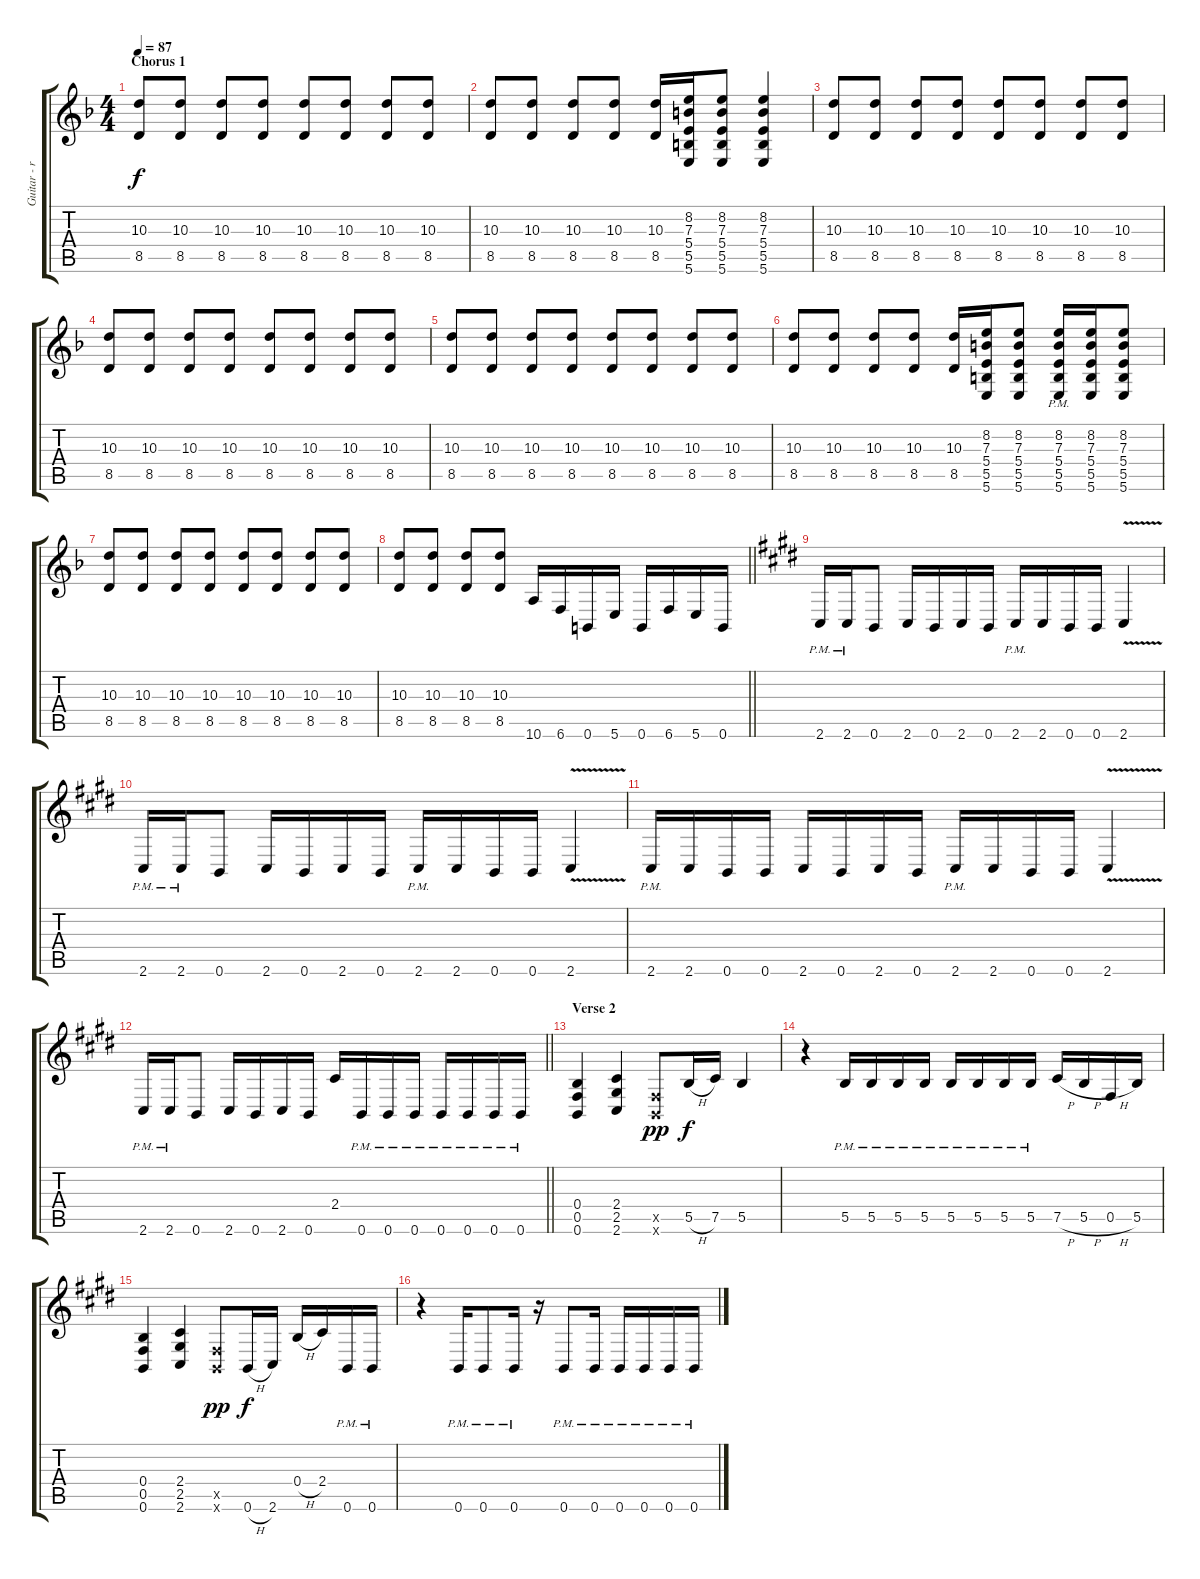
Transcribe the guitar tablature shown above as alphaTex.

\track ("Guitar - right" "Guitar - r") {instrument distortionguitar}
\staff {score tabs}
\tuning (Db4 Ab3 E3 B2 Gb2 B1) {hide}
\ts (4 4)
\section ("" "Chorus 1")
\tempo 87
\clef g2
\ks dminor
(10.3 8.5).8{dy f} (10.3 8.5).8 (10.3 8.5).8 (10.3 8.5).8 (10.3 8.5).8 (10.3 8.5).8 (10.3 8.5).8 (10.3 8.5).8 |
(10.3 8.5).8 (10.3 8.5).8 (10.3 8.5).8 (10.3 8.5).8 (10.3 8.5).16 (8.2 7.3 5.4 5.5 5.6).16 (8.2 7.3 5.4 5.5 5.6).8 (8.2 7.3 5.4 5.5 5.6).4 |
(10.3 8.5).8 (10.3 8.5).8 (10.3 8.5).8 (10.3 8.5).8 (10.3 8.5).8 (10.3 8.5).8 (10.3 8.5).8 (10.3 8.5).8 |
(10.3 8.5).8 (10.3 8.5).8 (10.3 8.5).8 (10.3 8.5).8 (10.3 8.5).8 (10.3 8.5).8 (10.3 8.5).8 (10.3 8.5).8 |
(10.3 8.5).8 (10.3 8.5).8 (10.3 8.5).8 (10.3 8.5).8 (10.3 8.5).8 (10.3 8.5).8 (10.3 8.5).8 (10.3 8.5).8 |
(10.3 8.5).8 (10.3 8.5).8 (10.3 8.5).8 (10.3 8.5).8 (10.3 8.5).16 (8.2 7.3 5.4 5.5 5.6).16 (8.2 7.3 5.4 5.5 5.6).8 (8.2{pm} 7.3{pm} 5.4{pm} 5.5{pm} 5.6{pm}).16 (8.2 7.3 5.4 5.5 5.6).16 (8.2 7.3 5.4 5.5 5.6).8 |
(10.3 8.5).8 (10.3 8.5).8 (10.3 8.5).8 (10.3 8.5).8 (10.3 8.5).8 (10.3 8.5).8 (10.3 8.5).8 (10.3 8.5).8 |
\barLineRight lightlight
(10.3 8.5).8 (10.3 8.5).8 (10.3 8.5).8 (10.3 8.5).8 10.6.16 6.6.16 0.6.16 5.6.16 0.6.16 6.6.16 5.6.16 0.6.16 |
\ks c#minor
2.6{pm}.16 2.6{pm}.16 0.6.8 2.6.16 0.6.16 2.6.16 0.6.16 2.6{pm}.16 2.6.16 0.6.16 0.6.16 2.6{v}.4 |
2.6{pm}.16 2.6{pm}.16 0.6.8 2.6.16 0.6.16 2.6.16 0.6.16 2.6{pm}.16 2.6.16 0.6.16 0.6.16 2.6{v}.4 |
2.6{pm}.16 2.6.16 0.6.16 0.6.16 2.6.16 0.6.16 2.6.16 0.6.16 2.6{pm}.16 2.6.16 0.6.16 0.6.16 2.6{v}.4 |
\barLineRight lightlight
2.6{pm}.16 2.6{pm}.16 0.6.8 2.6.16 0.6.16 2.6.16 0.6.16 2.4.16 0.6{pm}.16 0.6{pm}.16 0.6{pm}.16 0.6{pm}.16 0.6{pm}.16 0.6{pm}.16 0.6{pm}.16 |
\section ("" "Verse 2")
(0.4 0.5 0.6).4 (2.4 2.5 2.6).4 (0.5{x} 0.6{x}).8{dy pp} 5.5{h}.16{dy f} 7.5.16 5.5.4 |
r.4 5.5{pm}.16 5.5{pm}.16 5.5{pm}.16 5.5{pm}.16 5.5{pm}.16 5.5{pm}.16 5.5{pm}.16 5.5{pm}.16 7.5{h}.16 5.5{h}.16 0.5{h}.16 5.5.16 |
(0.4 0.5 0.6).4 (2.4 2.5 2.6).4 (0.5{x} 0.6{x}).8{dy pp} 0.6{h}.16{dy f} 2.6.16 0.4{h}.16 2.4.16 0.6{pm}.16 0.6{pm}.16 |
r.4 0.6{pm}.16 0.6{pm}.8 0.6{pm}.16 r.16 0.6{pm}.8 0.6{pm}.16 0.6{pm}.16 0.6{pm}.16 0.6{pm}.16 0.6{pm}.16
